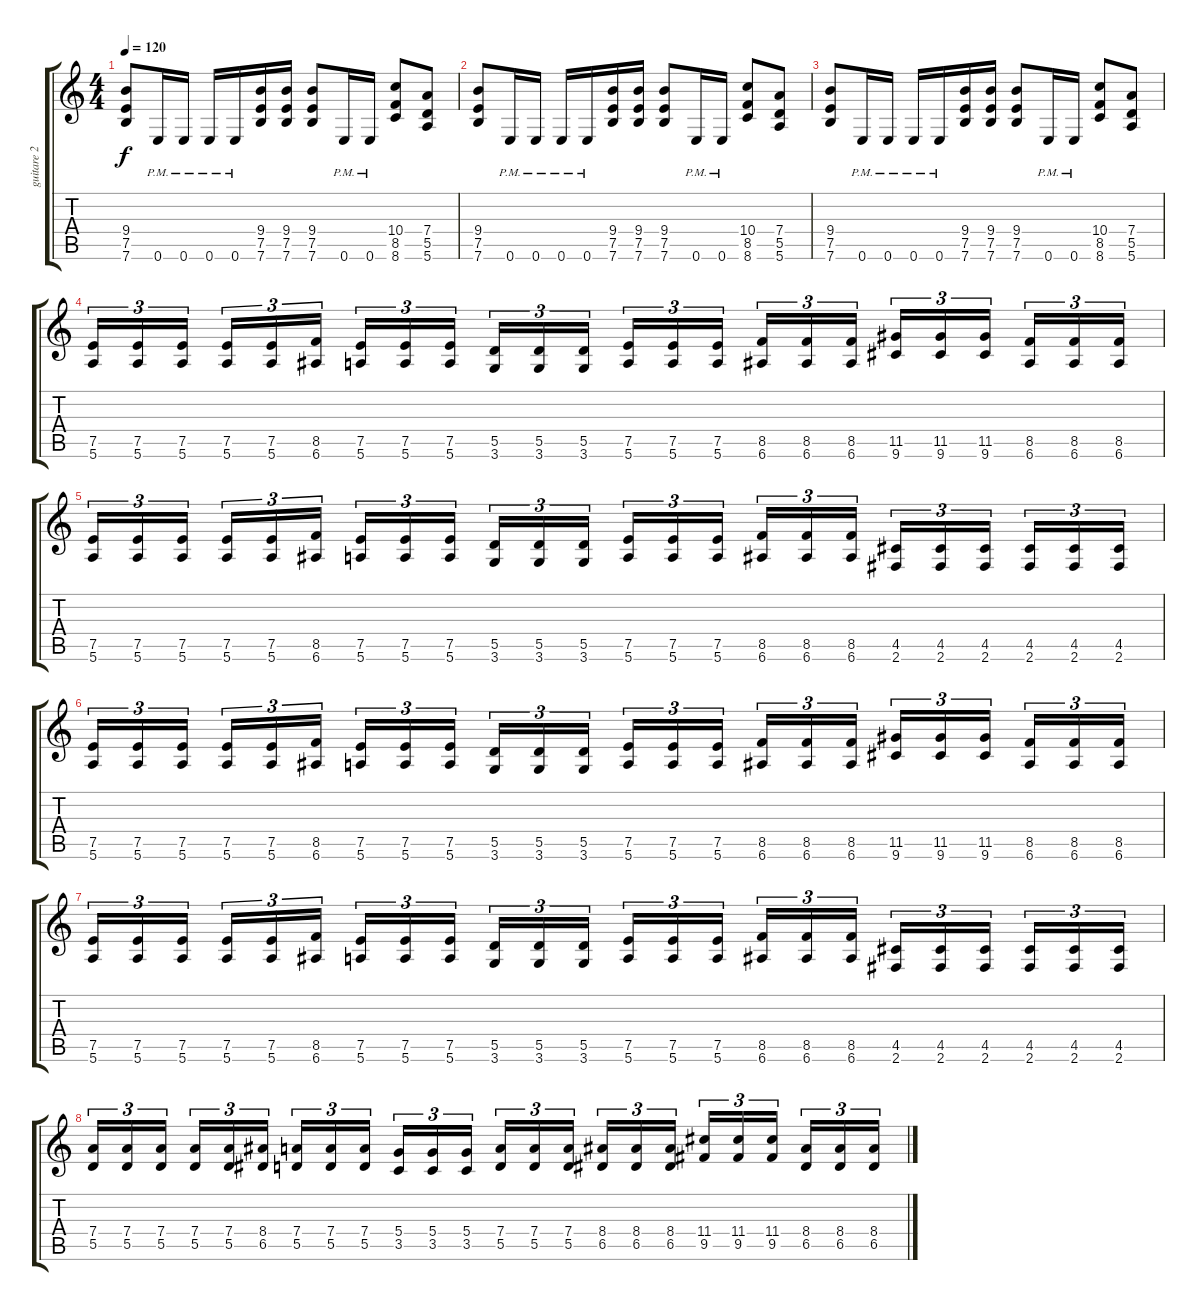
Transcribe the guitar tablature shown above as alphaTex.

\track ("guitare 2" "guitare 2") {instrument distortionguitar}
\staff {score tabs}
\tuning (E4 B3 G3 D3 A2 E2) {hide}
\ts (4 4)
\tempo 120
\clef g2
\ks c
(9.4 7.5 7.6).8{dy f} 0.6{pm}.16 0.6{pm}.16 0.6{pm}.16 0.6{pm}.16 (9.4 7.5 7.6).16 (9.4 7.5 7.6).16 (9.4 7.5 7.6).8 0.6{pm}.16 0.6{pm}.16 (10.4 8.5 8.6).8 (7.4 5.5 5.6).8 |
(9.4 7.5 7.6).8 0.6{pm}.16 0.6{pm}.16 0.6{pm}.16 0.6{pm}.16 (9.4 7.5 7.6).16 (9.4 7.5 7.6).16 (9.4 7.5 7.6).8 0.6{pm}.16 0.6{pm}.16 (10.4 8.5 8.6).8 (7.4 5.5 5.6).8 |
(9.4 7.5 7.6).8 0.6{pm}.16 0.6{pm}.16 0.6{pm}.16 0.6{pm}.16 (9.4 7.5 7.6).16 (9.4 7.5 7.6).16 (9.4 7.5 7.6).8 0.6{pm}.16 0.6{pm}.16 (10.4 8.5 8.6).8 (7.4 5.5 5.6).8 |
(7.5 5.6).16{tu (3 2)} (7.5 5.6).16{tu (3 2)} (7.5 5.6).16{tu (3 2) beam splitsecondary} (7.5 5.6).16{tu (3 2)} (7.5 5.6).16{tu (3 2)} (8.5 6.6).16{tu (3 2)} (7.5 5.6).16{tu (3 2)} (7.5 5.6).16{tu (3 2)} (7.5 5.6).16{tu (3 2) beam splitsecondary} (5.5 3.6).16{tu (3 2)} (5.5 3.6).16{tu (3 2)} (5.5 3.6).16{tu (3 2)} (7.5 5.6).16{tu (3 2)} (7.5 5.6).16{tu (3 2)} (7.5 5.6).16{tu (3 2) beam splitsecondary} (8.5 6.6).16{tu (3 2)} (8.5 6.6).16{tu (3 2)} (8.5 6.6).16{tu (3 2)} (11.5 9.6).16{tu (3 2)} (11.5 9.6).16{tu (3 2)} (11.5 9.6).16{tu (3 2) beam splitsecondary} (8.5 6.6).16{tu (3 2)} (8.5 6.6).16{tu (3 2)} (8.5 6.6).16{tu (3 2)} |
(7.5 5.6).16{tu (3 2)} (7.5 5.6).16{tu (3 2)} (7.5 5.6).16{tu (3 2) beam splitsecondary} (7.5 5.6).16{tu (3 2)} (7.5 5.6).16{tu (3 2)} (8.5 6.6).16{tu (3 2)} (7.5 5.6).16{tu (3 2)} (7.5 5.6).16{tu (3 2)} (7.5 5.6).16{tu (3 2) beam splitsecondary} (5.5 3.6).16{tu (3 2)} (5.5 3.6).16{tu (3 2)} (5.5 3.6).16{tu (3 2)} (7.5 5.6).16{tu (3 2)} (7.5 5.6).16{tu (3 2)} (7.5 5.6).16{tu (3 2) beam splitsecondary} (8.5 6.6).16{tu (3 2)} (8.5 6.6).16{tu (3 2)} (8.5 6.6).16{tu (3 2)} (4.5 2.6).16{tu (3 2)} (4.5 2.6).16{tu (3 2)} (4.5 2.6).16{tu (3 2) beam splitsecondary} (4.5 2.6).16{tu (3 2)} (4.5 2.6).16{tu (3 2)} (4.5 2.6).16{tu (3 2)} |
(7.5 5.6).16{tu (3 2)} (7.5 5.6).16{tu (3 2)} (7.5 5.6).16{tu (3 2) beam splitsecondary} (7.5 5.6).16{tu (3 2)} (7.5 5.6).16{tu (3 2)} (8.5 6.6).16{tu (3 2)} (7.5 5.6).16{tu (3 2)} (7.5 5.6).16{tu (3 2)} (7.5 5.6).16{tu (3 2) beam splitsecondary} (5.5 3.6).16{tu (3 2)} (5.5 3.6).16{tu (3 2)} (5.5 3.6).16{tu (3 2)} (7.5 5.6).16{tu (3 2)} (7.5 5.6).16{tu (3 2)} (7.5 5.6).16{tu (3 2) beam splitsecondary} (8.5 6.6).16{tu (3 2)} (8.5 6.6).16{tu (3 2)} (8.5 6.6).16{tu (3 2)} (11.5 9.6).16{tu (3 2)} (11.5 9.6).16{tu (3 2)} (11.5 9.6).16{tu (3 2) beam splitsecondary} (8.5 6.6).16{tu (3 2)} (8.5 6.6).16{tu (3 2)} (8.5 6.6).16{tu (3 2)} |
(7.5 5.6).16{tu (3 2)} (7.5 5.6).16{tu (3 2)} (7.5 5.6).16{tu (3 2) beam splitsecondary} (7.5 5.6).16{tu (3 2)} (7.5 5.6).16{tu (3 2)} (8.5 6.6).16{tu (3 2)} (7.5 5.6).16{tu (3 2)} (7.5 5.6).16{tu (3 2)} (7.5 5.6).16{tu (3 2) beam splitsecondary} (5.5 3.6).16{tu (3 2)} (5.5 3.6).16{tu (3 2)} (5.5 3.6).16{tu (3 2)} (7.5 5.6).16{tu (3 2)} (7.5 5.6).16{tu (3 2)} (7.5 5.6).16{tu (3 2) beam splitsecondary} (8.5 6.6).16{tu (3 2)} (8.5 6.6).16{tu (3 2)} (8.5 6.6).16{tu (3 2)} (4.5 2.6).16{tu (3 2)} (4.5 2.6).16{tu (3 2)} (4.5 2.6).16{tu (3 2) beam splitsecondary} (4.5 2.6).16{tu (3 2)} (4.5 2.6).16{tu (3 2)} (4.5 2.6).16{tu (3 2)} |
(7.4 5.5).16{tu (3 2)} (7.4 5.5).16{tu (3 2)} (7.4 5.5).16{tu (3 2) beam splitsecondary} (7.4 5.5).16{tu (3 2)} (7.4 5.5).16{tu (3 2)} (8.4 6.5).16{tu (3 2)} (7.4 5.5).16{tu (3 2)} (7.4 5.5).16{tu (3 2)} (7.4 5.5).16{tu (3 2) beam splitsecondary} (5.4 3.5).16{tu (3 2)} (5.4 3.5).16{tu (3 2)} (5.4 3.5).16{tu (3 2)} (7.4 5.5).16{tu (3 2)} (7.4 5.5).16{tu (3 2)} (7.4 5.5).16{tu (3 2) beam splitsecondary} (8.4 6.5).16{tu (3 2)} (8.4 6.5).16{tu (3 2)} (8.4 6.5).16{tu (3 2)} (11.4 9.5).16{tu (3 2)} (11.4 9.5).16{tu (3 2)} (11.4 9.5).16{tu (3 2) beam splitsecondary} (8.4 6.5).16{tu (3 2)} (8.4 6.5).16{tu (3 2)} (8.4 6.5).16{tu (3 2)}
